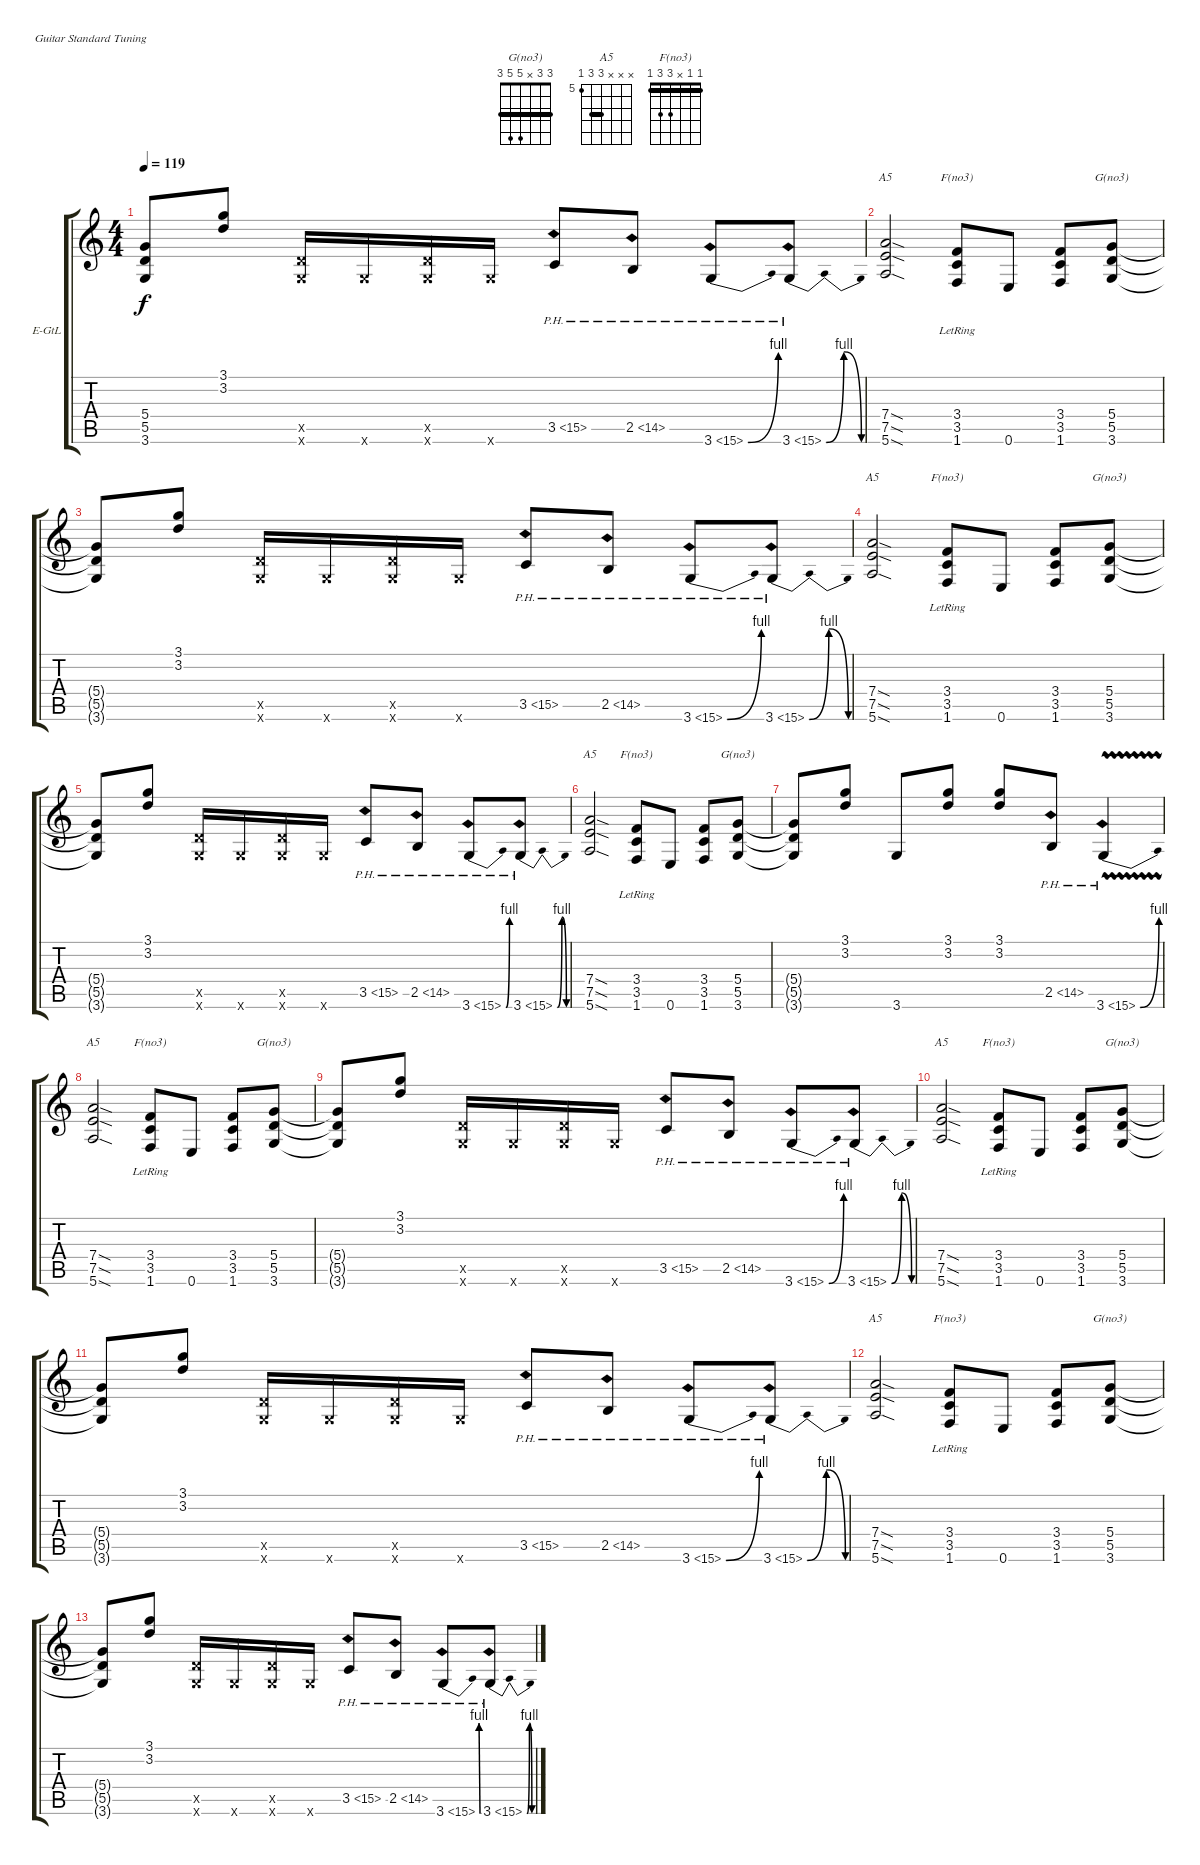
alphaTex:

\bracketExtendMode groupsimilarinstruments
\firstSystemTrackNameOrientation horizontal
\otherSystemsTrackNameOrientation horizontal
\track ("Vivian Campbell L" "E-GtL") {instrument distortionguitar}
\staff {score tabs}
\tuning (E4 B3 G3 D3 A2 E2)
\chord ("G(no3)" 3 3 x 5 5 3) {barre (3 3)}
\chord ("A5" x x x 7 7 5) {firstfret 5 barre 7}
\chord ("F(no3)" 1 1 x 3 3 1) {barre (1 1)}
\ts (4 4)
\tempo 119
\clef g2
\ks c
(5.4{t} 5.5{t} 3.6{t}).8{dy f} (3.1 3.2).8 (3.6{x} 5.5{x}).16 3.6{x}.16 (3.6{x} 5.5{x}).16 3.6{x}.16 3.5{ph 12}.8 2.5{ph 12}.8 3.6{be (bend 0 0 10.2 4) ph 12}.8 3.6{be (bendrelease 0 0 5.3999999999999995 4 17.4 4 25.2 0) ph 12}.8 |
(7.4{sod} 7.5{sod} 5.6{sod}).2{ch "A5"} (3.4{lr} 3.5{lr} 1.6).8{ch "F(no3)"} 0.6.8 (3.4 3.5 1.6).8 (5.4 5.5 3.6).8{ch "G(no3)"} |
(5.4{t} 5.5{t} 3.6{t}).8 (3.1 3.2).8 (3.6{x} 5.5{x}).16 3.6{x}.16 (3.6{x} 5.5{x}).16 3.6{x}.16 3.5{ph 12}.8 2.5{ph 12}.8 3.6{be (bend 0 0 10.2 4) ph 12}.8 3.6{be (bendrelease 0 0 5.3999999999999995 4 17.4 4 25.2 0) ph 12}.8 |
(7.4{sod} 7.5{sod} 5.6{sod}).2{ch "A5"} (3.4{lr} 3.5{lr} 1.6).8{ch "F(no3)"} 0.6.8 (3.4 3.5 1.6).8 (5.4 5.5 3.6).8{ch "G(no3)"} |
(5.4{t} 5.5{t} 3.6{t}).8 (3.1 3.2).8 (3.6{x} 5.5{x}).16 3.6{x}.16 (3.6{x} 5.5{x}).16 3.6{x}.16 3.5{ph 12}.8 2.5{ph 12}.8 3.6{be (bend 0 0 10.2 4) ph 12}.8 3.6{be (bendrelease 0 0 5.3999999999999995 4 17.4 4 25.2 0) ph 12}.8 |
(7.4{sod} 7.5{sod} 5.6{sod}).2{ch "A5"} (3.4{lr} 3.5{lr} 1.6).8{ch "F(no3)"} 0.6.8 (3.4 3.5 1.6).8 (5.4 5.5 3.6).8{ch "G(no3)"} |
(5.4{t} 5.5{t} 3.6{t}).8 (3.1 3.2).8 3.6.8 (3.2 3.1).8 (3.2 3.1).8 2.5{ph 12}.8 3.6{be (bend 0 0 6 4) ph 12 vw}.4 |
(7.4{sod} 7.5{sod} 5.6{sod}).2{ch "A5"} (3.4{lr} 3.5{lr} 1.6).8{ch "F(no3)"} 0.6.8 (3.4 3.5 1.6).8 (5.4 5.5 3.6).8{ch "G(no3)"} |
(5.4{t} 5.5{t} 3.6{t}).8 (3.1 3.2).8 (3.6{x} 5.5{x}).16 3.6{x}.16 (3.6{x} 5.5{x}).16 3.6{x}.16 3.5{ph 12}.8 2.5{ph 12}.8 3.6{be (bend 0 0 10.2 4) ph 12}.8 3.6{be (bendrelease 0 0 5.3999999999999995 4 17.4 4 25.2 0) ph 12}.8 |
(7.4{sod} 7.5{sod} 5.6{sod}).2{ch "A5"} (3.4{lr} 3.5{lr} 1.6).8{ch "F(no3)"} 0.6.8 (3.4 3.5 1.6).8 (5.4 5.5 3.6).8{ch "G(no3)"} |
(5.4{t} 5.5{t} 3.6{t}).8 (3.1 3.2).8 (3.6{x} 5.5{x}).16 3.6{x}.16 (3.6{x} 5.5{x}).16 3.6{x}.16 3.5{ph 12}.8 2.5{ph 12}.8 3.6{be (bend 0 0 10.2 4) ph 12}.8 3.6{be (bendrelease 0 0 5.3999999999999995 4 17.4 4 25.2 0) ph 12}.8 |
(7.4{sod} 7.5{sod} 5.6{sod}).2{ch "A5"} (3.4{lr} 3.5{lr} 1.6).8{ch "F(no3)"} 0.6.8 (3.4 3.5 1.6).8 (5.4 5.5 3.6).8{ch "G(no3)"} |
(5.4{t} 5.5{t} 3.6{t}).8 (3.1 3.2).8 (3.6{x} 5.5{x}).16 3.6{x}.16 (3.6{x} 5.5{x}).16 3.6{x}.16 3.5{ph 12}.8 2.5{ph 12}.8 3.6{be (bend 0 0 10.2 4) ph 12}.8 3.6{be (bendrelease 0 0 5.3999999999999995 4 17.4 4 25.2 0) ph 12}.8
